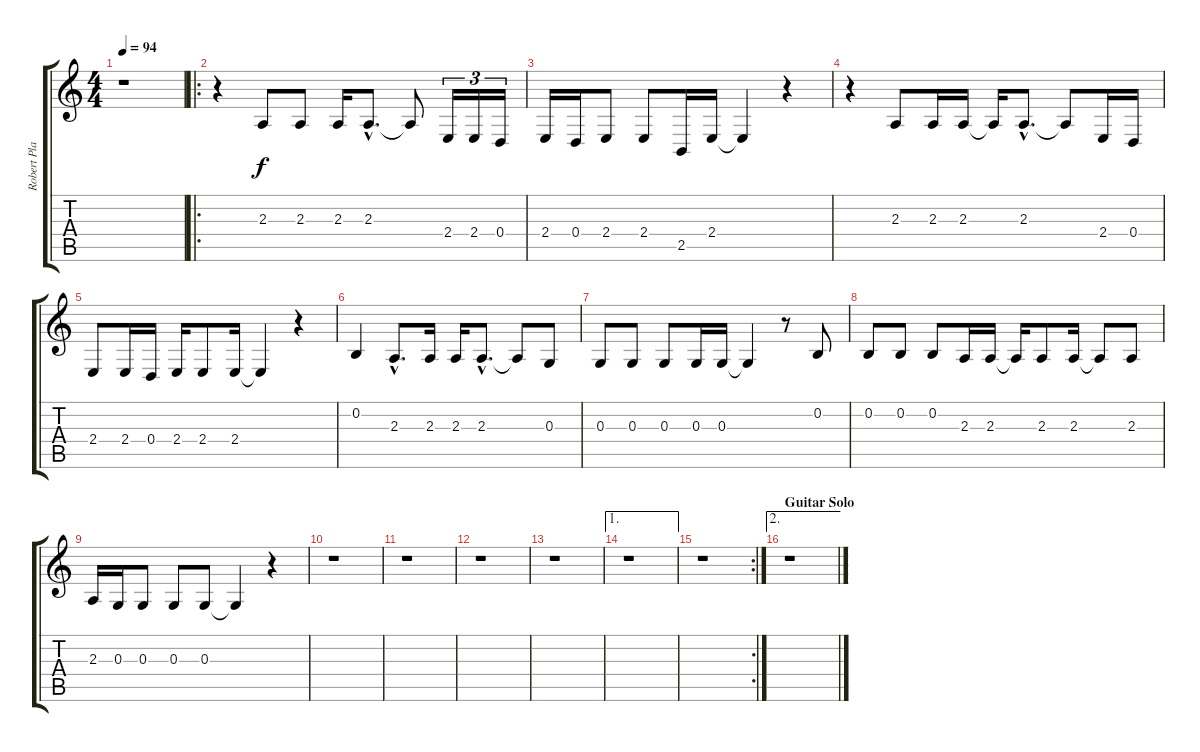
\track ("Robert Plant Voice" "Robert Pla") {instrument oboe}
\staff {score tabs}
\tuning (E4 B3 G3 D3 A2 E2) {hide}
\ts (4 4)
\tempo 94
\clef g2
\ks c
r.1{dy f} |
\ro
r.4 2.3.8 2.3.8 2.3.16 2.3{hac}.8{d} 2.3{t}.8 2.4.16{tu (3 2)} 2.4.16{tu (3 2)} 0.4.16{tu (3 2)} |
2.4.16 0.4.16 2.4.8 2.4.8 2.5.16 2.4.16 2.4{t}.4 r.4 |
r.4 2.3.8 2.3.16 2.3.16 2.3{t}.16 2.3{hac}.8{d} 2.3{t}.8 2.4.16 0.4.16 |
2.4.8 2.4.16 0.4.16 2.4.16 2.4.8 2.4.16 2.4{t}.4 r.4 |
0.2.4 2.3{hac}.8{d} 2.3.16 2.3.16 2.3{hac}.8{d} 2.3{t}.8 0.3.8 |
0.3.8 0.3.8 0.3.8 0.3.16 0.3.16 0.3{t}.4 r.8 0.2.8 |
0.2.8 0.2.8 0.2.8 2.3.16 2.3.16 2.3{t}.16 2.3.8 2.3.16 2.3{t}.8 2.3.8 |
2.3.16 0.3.16 0.3.8 0.3.8 0.3.8 0.3{t}.4 r.4 |
r.1 |
r.1 |
r.1 |
r.1 |
\ae 1
r.1 |
\rc 2
r.1 |
\ae 2
\section ("" "Guitar Solo")
r.1
